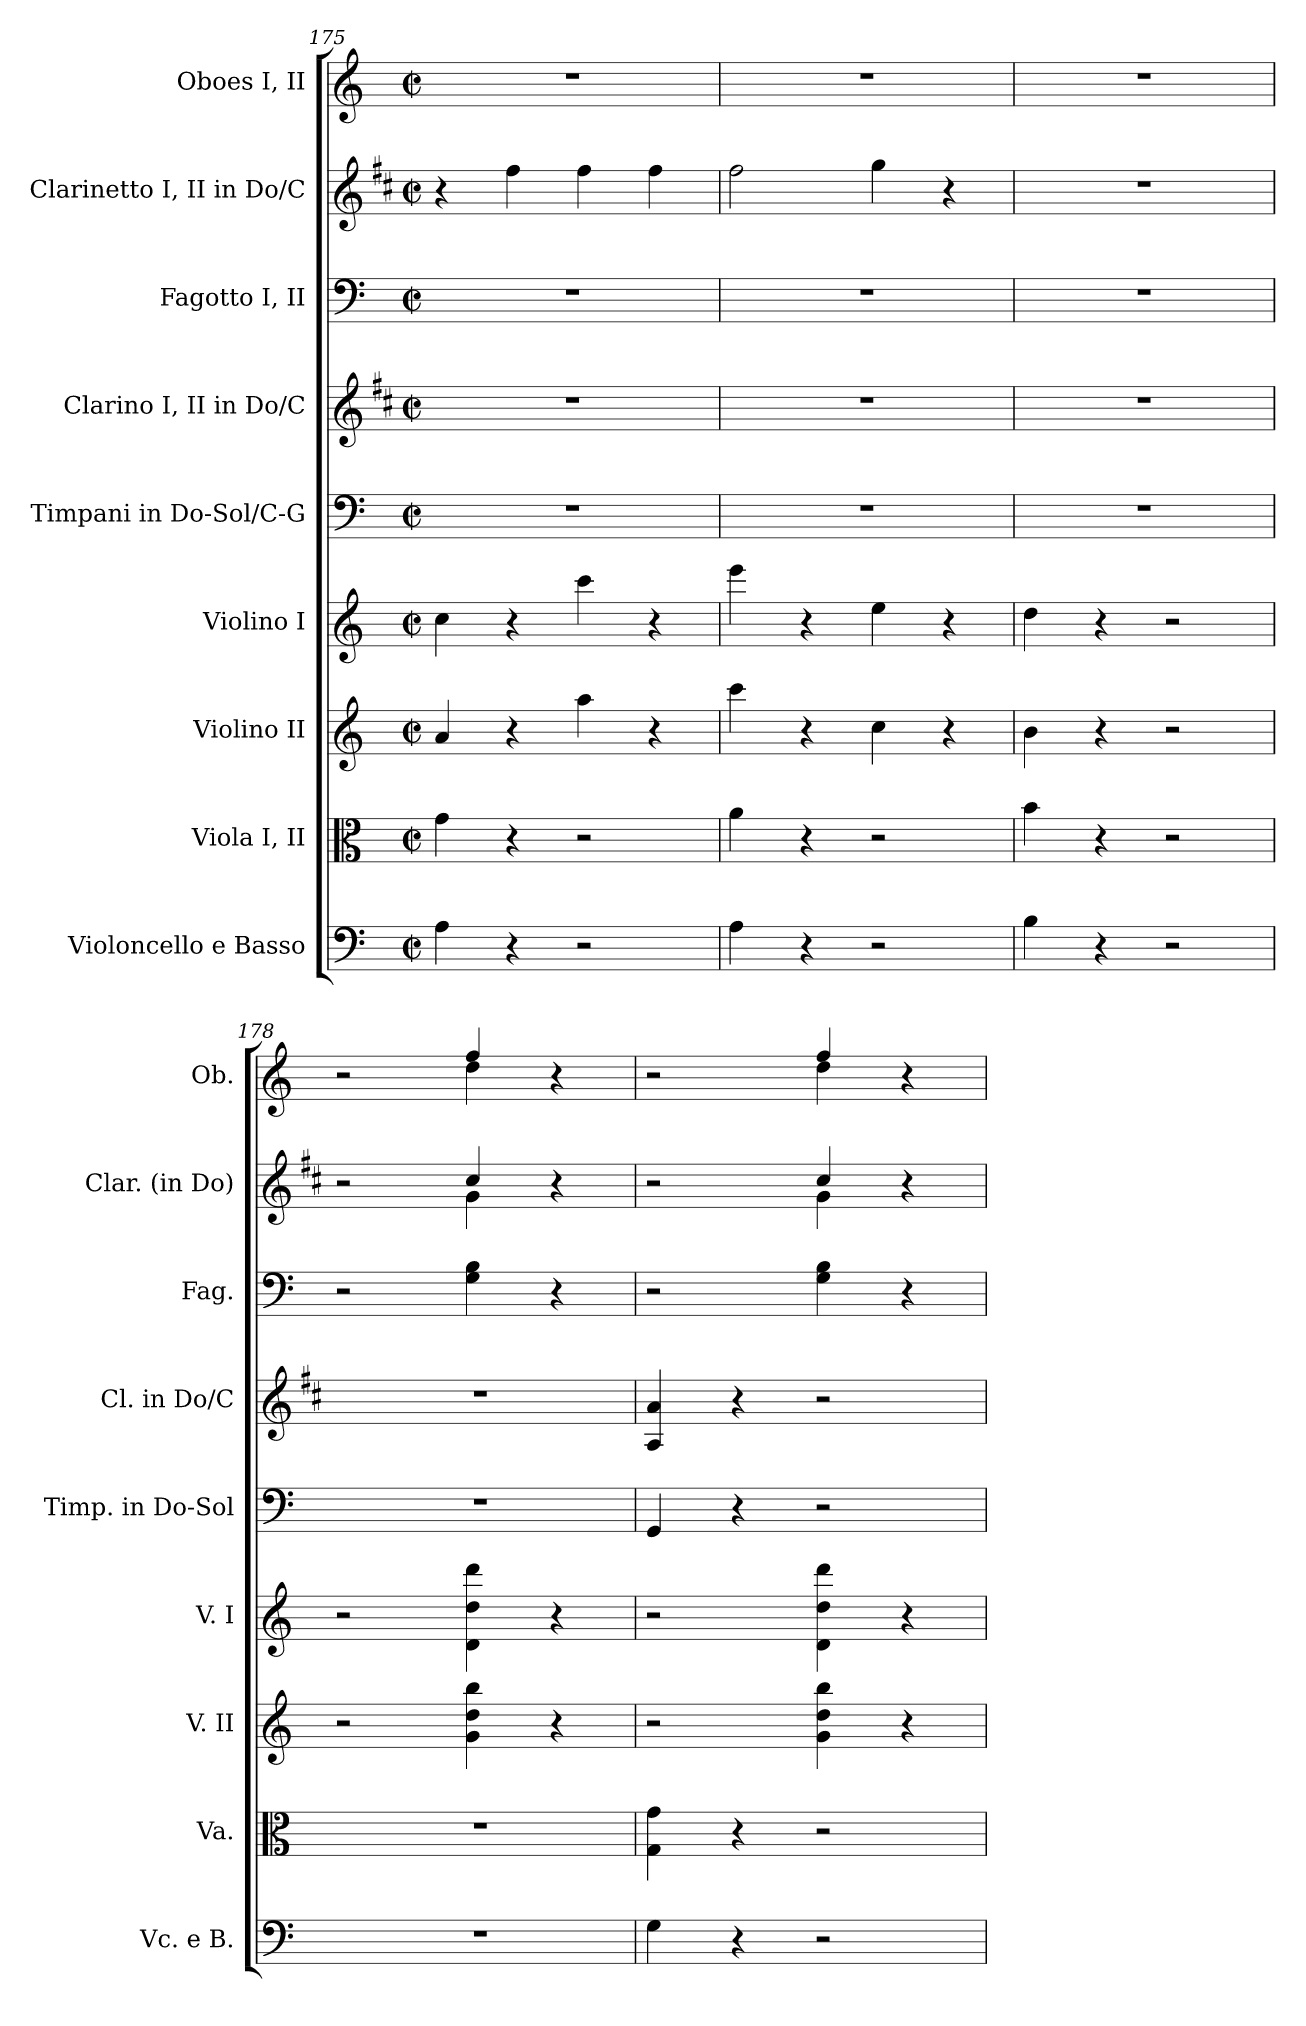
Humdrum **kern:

**kern	**kern	**kern	**kern	**kern	**kern	**kern	**kern	**kern
*part9	*part8	*part7	*part6	*part5	*part4	*part3	*part2	*part1
*staff9	*staff8	*staff7	*staff6	*staff5	*staff4	*staff3	*staff2	*staff1
*I"Violoncello e Basso	*I"Viola I, II	*I"Violino II	*I"Violino I	*I"Timpani in Do-Sol/C-G	*I"Clarino I, II in Do/C	*I"Fagotto I, II	*I"Clarinetto I, II in Do/C	*I"Oboes I, II
*I'Vc. e B.	*I'Va.	*I'V. II	*I'V. I	*I'Timp. in Do-Sol	*I'Cl. in Do/C	*I'Fag.	*I'Clar. (in Do)	*I'Ob.
*clefF4	*clefC3	*clefG2	*clefG2	*clefF4	*clefG2	*clefF4	*clefG2	*clefG2
*	*	*	*	*	*ITrd1c2	*	*ITrd1c2	*
*k[]	*k[]	*k[]	*k[]	*k[]	*k[]	*k[]	*k[]	*k[]
*M2/2	*M2/2	*M2/2	*M2/2	*M2/2	*M2/2	*M2/2	*M2/2	*M2/2
*met(c|)	*met(c|)	*met(c|)	*met(c|)	*met(c|)	*met(c|)	*met(c|)	*met(c|)	*met(c|)
=175	=175	=175	=175	=175	=175	=175	=175	=175
4Ai\	4g\	4ai/	4cci\	1r	1r	1r	4r	1r
4r	4r	4r	4r	.	.	.	4eei\	.
2r	2r	4aai\	4ccci\	.	.	.	4eei\	.
.	.	4r	4r	.	.	.	4eei\	.
=176	=176	=176	=176	=176	=176	=176	=176	=176
4Ai\	4ai\	4ccci\	4eeei\	1r	1r	1r	2eei\	1r
4r	4r	4r	4r	.	.	.	.	.
2r	2r	4cci\	4eei\	.	.	.	4ff\	.
.	.	4r	4r	.	.	.	4r	.
=177	=177	=177	=177	=177	=177	=177	=177	=177
4Bi\	4bi\	4bi\	4ddi\	1r	1r	1r	1r	1r
4r	4r	4r	4r	.	.	.	.	.
2r	2r	2r	2r	.	.	.	.	.
=178	=178	=178	=178	=178	=178	=178	=178	=178
*	*	*	*	*	*	*	*^	*^
1r	1r	2r	2r	1r	1r	2r	2r	2ryy	2r	2ryy
.	.	4gi\ 4ddi\ 4bbi\	4di\ 4ddi\ 4dddi\	.	.	4Gi\ 4Bi\	4bi/	4fi\	4ffi/	4ddi\
.	.	4r	4r	.	.	4r	4r	4ryy	4r	4ryy
=179	=179	=179	=179	=179	=179	=179	=179	=179	=179	=179
4Gi\	4Gi\ 4gi\	2r	2r	4GGi/	4Gi/ 4gi/	2r	2r	2ryy	2r	2ryy
4r	4r	.	.	4r	4r	.	.	.	.	.
2r	2r	4gi\ 4ddi\ 4bbi\	4di\ 4ddi\ 4dddi\	2r	2r	4Gi\ 4Bi\	4bi/	4fi\	4ffi/	4ddi\
.	.	4r	4r	.	.	4r	4r	4ryy	4r	4ryy
*	*	*	*	*	*	*	*v	*v	*	*
*	*	*	*	*	*	*	*	*v	*v
=	=	=	=	=	=	=	=	=
*-	*-	*-	*-	*-	*-	*-	*-	*-
